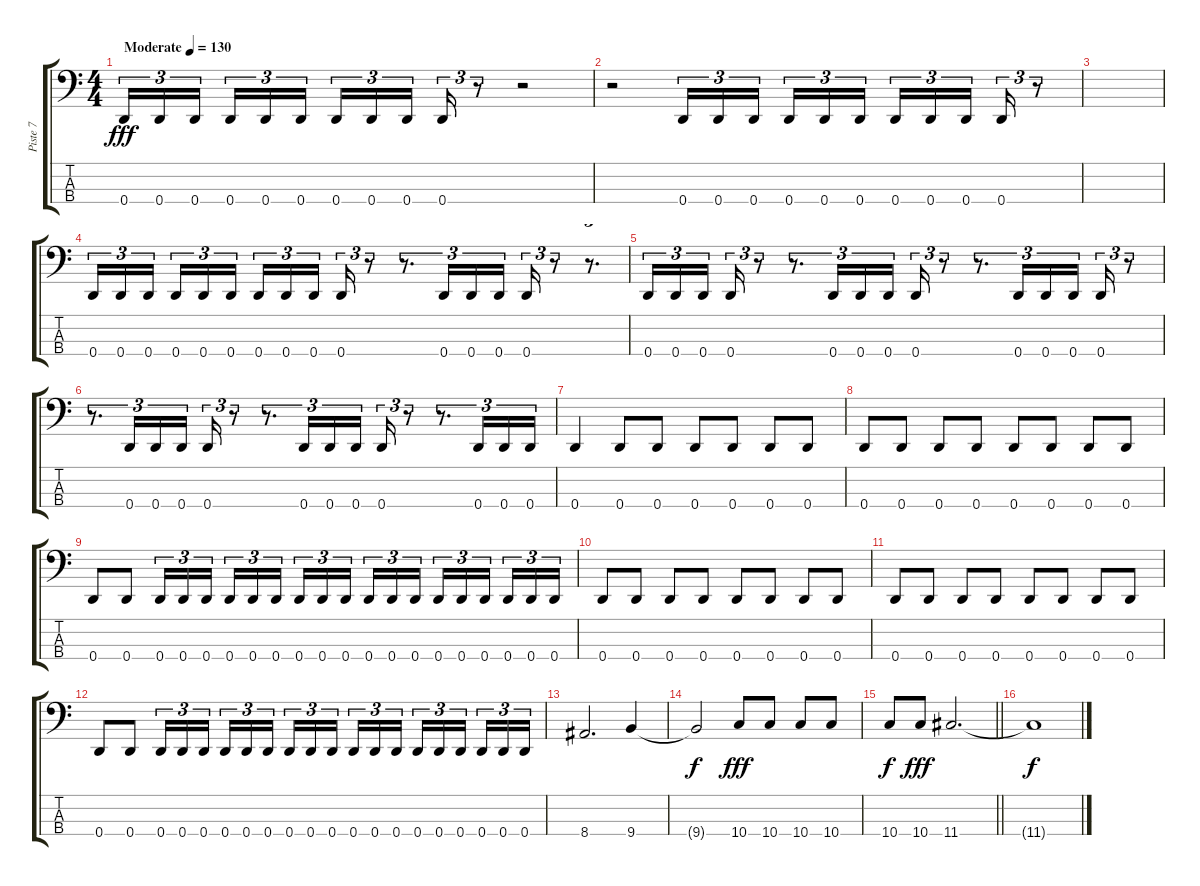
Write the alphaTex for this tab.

\track ("Piste 7" "Piste 7") {instrument electricbasspick}
\staff {score tabs}
\tuning (G2 D2 A1 D1) {hide}
\ts (4 4)
\tempo (130 "Moderate")
\clef f4
\ks c
0.4.16{tu (3 2) dy fff instrument electricbasspick} 0.4.16{tu (3 2)} 0.4.16{tu (3 2) beam splitsecondary} 0.4.16{tu (3 2)} 0.4.16{tu (3 2)} 0.4.16{tu (3 2)} 0.4.16{tu (3 2)} 0.4.16{tu (3 2)} 0.4.16{tu (3 2) beam splitsecondary} 0.4.16{tu (3 2)} r.8{tu (3 2)} r.2 |
r.2 0.4.16{tu (3 2)} 0.4.16{tu (3 2)} 0.4.16{tu (3 2) beam splitsecondary} 0.4.16{tu (3 2)} 0.4.16{tu (3 2)} 0.4.16{tu (3 2)} 0.4.16{tu (3 2)} 0.4.16{tu (3 2)} 0.4.16{tu (3 2) beam splitsecondary} 0.4.16{tu (3 2)} r.8{tu (3 2)} |
|
0.4.16{tu (3 2)} 0.4.16{tu (3 2)} 0.4.16{tu (3 2) beam splitsecondary} 0.4.16{tu (3 2)} 0.4.16{tu (3 2)} 0.4.16{tu (3 2)} 0.4.16{tu (3 2)} 0.4.16{tu (3 2)} 0.4.16{tu (3 2) beam splitsecondary} 0.4.16{tu (3 2)} r.8{tu (3 2)} r.8{d tu (3 2)} 0.4.16{tu (3 2)} 0.4.16{tu (3 2)} 0.4.16{tu (3 2)} 0.4.16{tu (3 2)} r.8{tu (3 2)} r.8{d tu (3 2)} |
0.4.16{tu (3 2)} 0.4.16{tu (3 2)} 0.4.16{tu (3 2) beam splitsecondary} 0.4.16{tu (3 2)} r.8{tu (3 2)} r.8{d tu (3 2)} 0.4.16{tu (3 2)} 0.4.16{tu (3 2)} 0.4.16{tu (3 2)} 0.4.16{tu (3 2)} r.8{tu (3 2)} r.8{d tu (3 2)} 0.4.16{tu (3 2)} 0.4.16{tu (3 2)} 0.4.16{tu (3 2) beam splitsecondary} 0.4.16{tu (3 2)} r.8{tu (3 2)} |
r.8{d tu (3 2)} 0.4.16{tu (3 2)} 0.4.16{tu (3 2)} 0.4.16{tu (3 2)} 0.4.16{tu (3 2)} r.8{tu (3 2)} r.8{d tu (3 2)} 0.4.16{tu (3 2)} 0.4.16{tu (3 2)} 0.4.16{tu (3 2) beam splitsecondary} 0.4.16{tu (3 2)} r.8{tu (3 2)} r.8{d tu (3 2)} 0.4.16{tu (3 2)} 0.4.16{tu (3 2)} 0.4.16{tu (3 2)} |
0.4.4 0.4.8 0.4.8 0.4.8 0.4.8 0.4.8 0.4.8 |
0.4.8 0.4.8 0.4.8 0.4.8 0.4.8 0.4.8 0.4.8 0.4.8 |
0.4.8 0.4.8 0.4.16{tu (3 2)} 0.4.16{tu (3 2)} 0.4.16{tu (3 2) beam splitsecondary} 0.4.16{tu (3 2)} 0.4.16{tu (3 2)} 0.4.16{tu (3 2)} 0.4.16{tu (3 2)} 0.4.16{tu (3 2)} 0.4.16{tu (3 2) beam splitsecondary} 0.4.16{tu (3 2)} 0.4.16{tu (3 2)} 0.4.16{tu (3 2)} 0.4.16{tu (3 2)} 0.4.16{tu (3 2)} 0.4.16{tu (3 2) beam splitsecondary} 0.4.16{tu (3 2)} 0.4.16{tu (3 2)} 0.4.16{tu (3 2)} |
0.4.8 0.4.8 0.4.8 0.4.8 0.4.8 0.4.8 0.4.8 0.4.8 |
0.4.8 0.4.8 0.4.8 0.4.8 0.4.8 0.4.8 0.4.8 0.4.8 |
0.4.8 0.4.8 0.4.16{tu (3 2)} 0.4.16{tu (3 2)} 0.4.16{tu (3 2) beam splitsecondary} 0.4.16{tu (3 2)} 0.4.16{tu (3 2)} 0.4.16{tu (3 2)} 0.4.16{tu (3 2)} 0.4.16{tu (3 2)} 0.4.16{tu (3 2) beam splitsecondary} 0.4.16{tu (3 2)} 0.4.16{tu (3 2)} 0.4.16{tu (3 2)} 0.4.16{tu (3 2)} 0.4.16{tu (3 2)} 0.4.16{tu (3 2) beam splitsecondary} 0.4.16{tu (3 2)} 0.4.16{tu (3 2)} 0.4.16{tu (3 2)} |
8.4.2{d} 9.4.4 |
9.4{t}.2{dy f} 10.4.8{dy fff} 10.4.8 10.4.8 10.4.8 |
\barLineRight lightlight
10.4.8{dy f} 10.4.8{dy fff} 11.4.2{d} |
11.4{t}.1{dy f}
